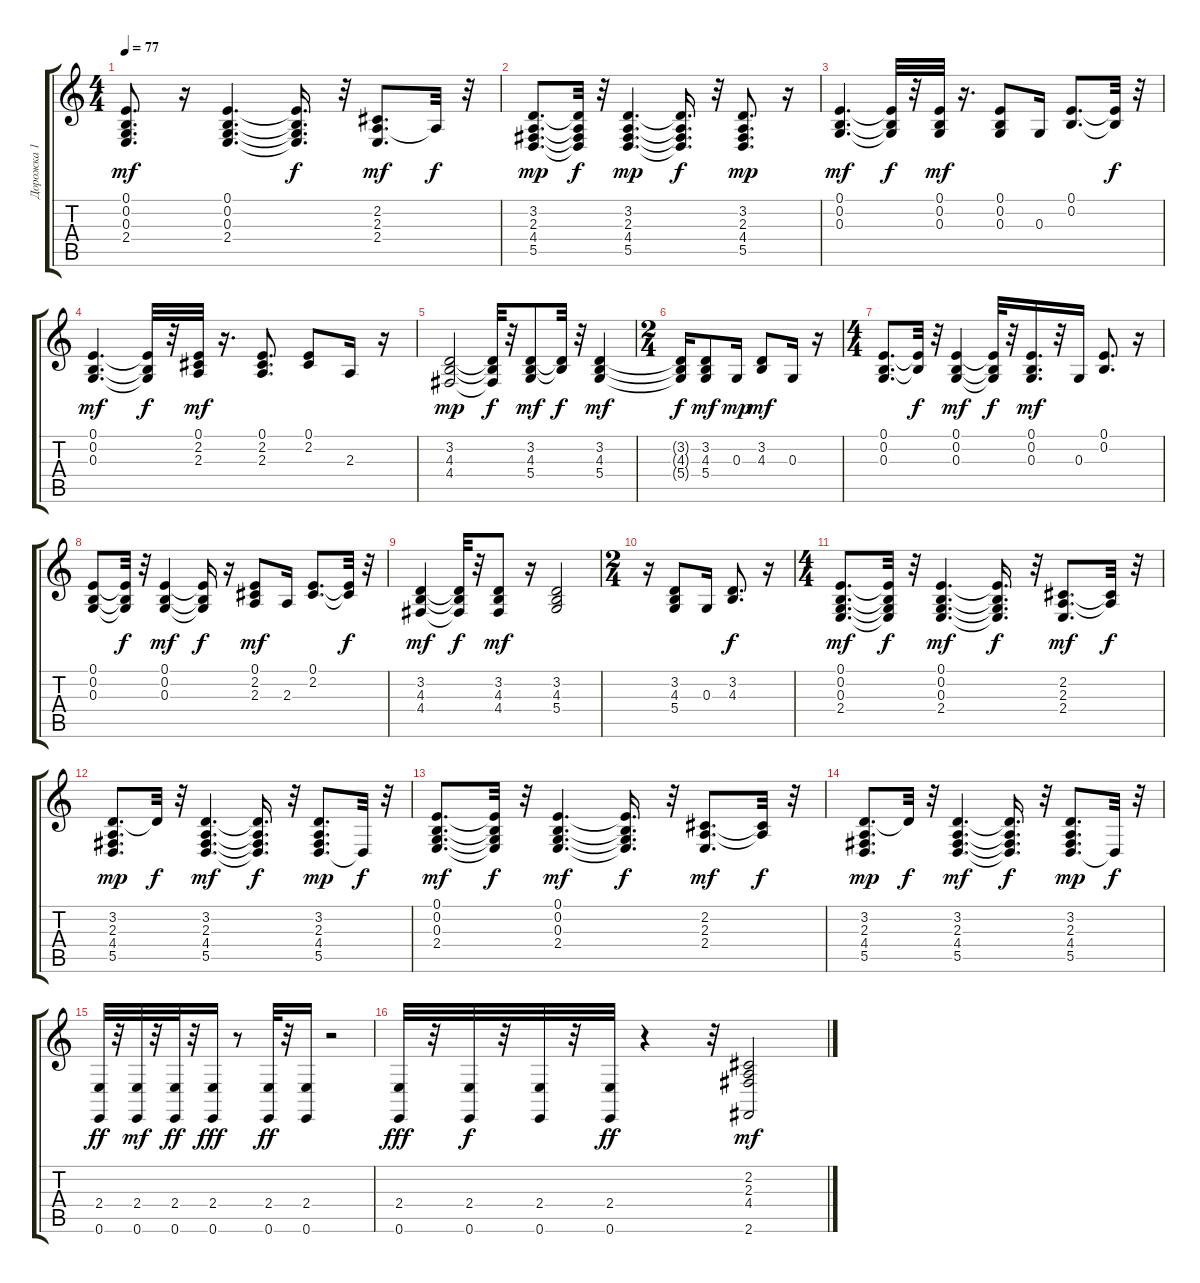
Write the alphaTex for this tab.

\track ("Дорожка 1" "Дорожка 1") {instrument acousticgrandpiano}
\staff {score tabs}
\tuning (E4 B3 G3 D3 A2 E2) {hide}
\ts (4 4)
\tempo 77
\clef g2
\ks c
(0.1 0.2 0.3 2.4).8{d dy mf} r.16 (0.1 0.2 0.3 2.4).4{d} (0.1{t} 0.2{t} 0.3{t} 2.4{t}).16{d dy f} r.32 (2.2 2.3 2.4).8{d dy mf} 2.3{t}.32{dy f} r.32 |
(3.2 2.3 4.4 5.5).8{d dy mp} (3.2{t} 2.3{t} 4.4{t} 5.5{t}).32{dy f} r.32 (3.2 2.3 4.4 5.5).4{d dy mp} (3.2{t} 2.3{t} 4.4{t} 5.5{t}).16{d dy f} r.32 (3.2 2.3 4.4 5.5).8{d dy mp} r.16 |
(0.1 0.2 0.3).4{d dy mf} (0.1{t} 0.2{t} 0.3{t}).32{dy f} r.32 (0.1 0.2 0.3).32{dy mf} r.16{d} (0.1 0.2 0.3).8 0.3.16 (0.1 0.2).8{d} (0.1{t} 0.2{t}).32{dy f} r.32 |
(0.1 0.2 0.3).4{d dy mf} (0.1{t} 0.2{t} 0.3{t}).32{dy f} r.32 (0.1 2.2 2.3).32{dy mf} r.16{d} (0.1 2.2 2.3).8{d} (0.1 2.2).8 2.3.16 r.16 |
(3.2 4.3 4.4).2{dy mp} (3.2{t} 4.3{t} 4.4{t}).32{dy f} r.32 (3.2 4.3 5.4).8{dy mf} (3.2{t} 4.3{t}).32{dy f} r.32 (3.2 4.3 5.4).4{dy mf} |
\ts (2 4)
(3.2{t} 4.3{t} 5.4{t}).16{dy f} (3.2 4.3 5.4).8{dy mf} 0.3.16{dy mp} (3.2 4.3).8{dy mf} 0.3.16 r.16 |
\ts (4 4)
(0.1 0.2 0.3).8{d} (0.1{t} 0.2{t}).32{dy f} r.32 (0.1 0.2 0.3).4{dy mf} (0.1{t} 0.2{t} 0.3{t}).32{dy f} r.32 (0.1 0.2 0.3).16{d dy mf} r.32 0.3.16 (0.1 0.2).8{d} r.16 |
(0.1 0.2 0.3).8 (0.1{t} 0.2{t} 0.3{t}).32{dy f} r.32 (0.1 0.2 0.3).4{dy mf} (0.1{t} 0.2{t} 0.3{t}).16{dy f} r.16 (0.1 2.2 2.3).8{dy mf} 2.3.16 (0.1 2.2).8{d} (0.1{t} 2.2{t}).32{dy f} r.32 |
(3.2 4.3 4.4).4{dy mf} (3.2{t} 4.3{t} 4.4{t}).32{dy f} r.32 (3.2 4.3 4.4).8{dy mf} r.16 (3.2 4.3 5.4).2 |
\ts (2 4)
r.16 (3.2 4.3 5.4).8 0.3.16 (3.2 4.3).8{d dy f} r.16 |
\ts (4 4)
(0.1 0.2 0.3 2.4).8{d dy mf} (0.1{t} 0.2{t} 0.3{t} 2.4{t}).32{dy f} r.32 (0.1 0.2 0.3 2.4).4{d dy mf} (0.1{t} 0.2{t} 0.3{t} 2.4{t}).16{d dy f} r.32 (2.2 2.3 2.4).8{d dy mf} (2.2{t} 2.3{t}).32{dy f} r.32 |
(3.2 2.3 4.4 5.5).8{d dy mp} 3.2{t}.32{dy f} r.32 (3.2 2.3 4.4 5.5).4{d dy mf} (3.2{t} 2.3{t} 4.4{t} 5.5{t}).16{d dy f} r.32 (3.2 2.3 4.4 5.5).8{d dy mp} 5.5{t}.32{dy f} r.32 |
(0.1 0.2 0.3 2.4).8{d dy mf} (0.1{t} 0.2{t} 0.3{t} 2.4{t}).32{dy f} r.32 (0.1 0.2 0.3 2.4).4{d dy mf} (0.1{t} 0.2{t} 0.3{t} 2.4{t}).16{d dy f} r.32 (2.2 2.3 2.4).8{d dy mf} (2.2{t} 2.3{t}).32{dy f} r.32 |
(3.2 2.3 4.4 5.5).8{d dy mp} 3.2{t}.32{dy f} r.32 (3.2 2.3 4.4 5.5).4{d dy mf} (3.2{t} 2.3{t} 4.4{t} 5.5{t}).16{d dy f} r.32 (3.2 2.3 4.4 5.5).8{d dy mp} 5.5{t}.32{dy f} r.32 |
(2.4 0.6).32{dy ff} r.32 (2.4 0.6).32{dy mf} r.32 (2.4 0.6).32{dy ff} r.32 (2.4 0.6).16{dy fff} r.8 (2.4 0.6).32{dy ff} r.32 (2.4 0.6).16 r.2 |
(2.4 0.6).32{dy fff} r.32 (2.4 0.6).32{dy f} r.32 (2.4 0.6).32 r.32 (2.4 0.6).32{dy ff} r.4 r.32 (2.2 2.3 4.4 2.6).2{dy mf}
